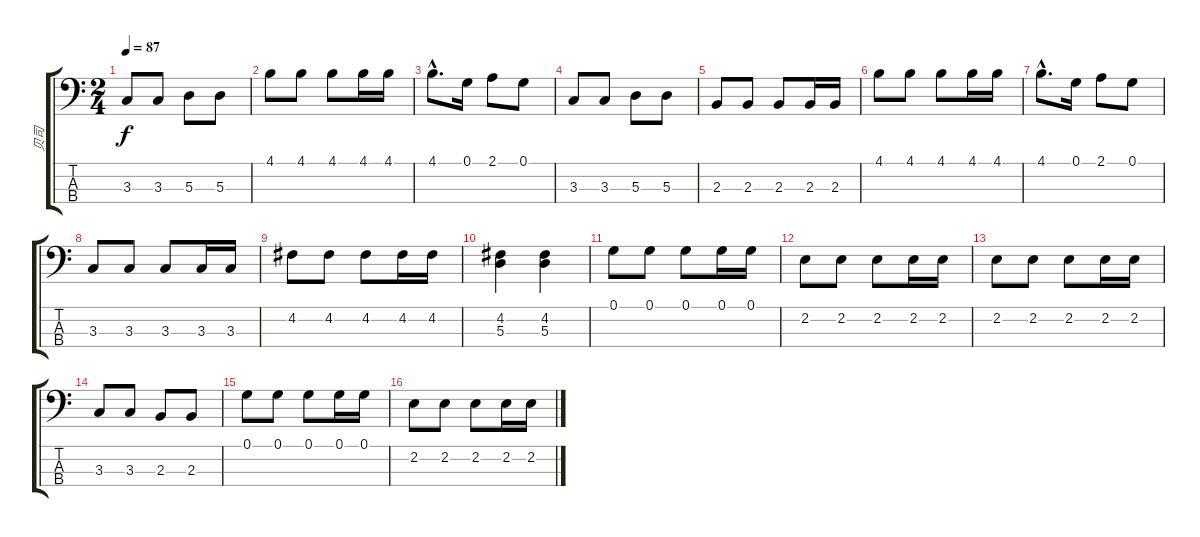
\track (" 贝司" " 贝司") {instrument acousticbass}
\staff {score tabs}
\tuning (G2 D2 A1 E1) {hide}
\ts (2 4)
\tempo 87
\clef f4
\ks c
3.3.8{dy f} 3.3.8 5.3.8 5.3.8 |
4.1.8 4.1.8 4.1.8 4.1.16 4.1.16 |
4.1{hac}.8{d} 0.1.16 2.1.8 0.1.8 |
3.3.8 3.3.8 5.3.8 5.3.8 |
2.3.8 2.3.8 2.3.8 2.3.16 2.3.16 |
4.1.8 4.1.8 4.1.8 4.1.16 4.1.16 |
4.1{hac}.8{d} 0.1.16 2.1.8 0.1.8 |
3.3.8 3.3.8 3.3.8 3.3.16 3.3.16 |
4.2.8 4.2.8 4.2.8 4.2.16 4.2.16 |
(4.2 5.3).4 (4.2 5.3).4 |
0.1.8 0.1.8 0.1.8 0.1.16 0.1.16 |
2.2.8 2.2.8 2.2.8 2.2.16 2.2.16 |
2.2.8 2.2.8 2.2.8 2.2.16 2.2.16 |
3.3.8 3.3.8 2.3.8 2.3.8 |
0.1.8 0.1.8 0.1.8 0.1.16 0.1.16 |
2.2.8 2.2.8 2.2.8 2.2.16 2.2.16
